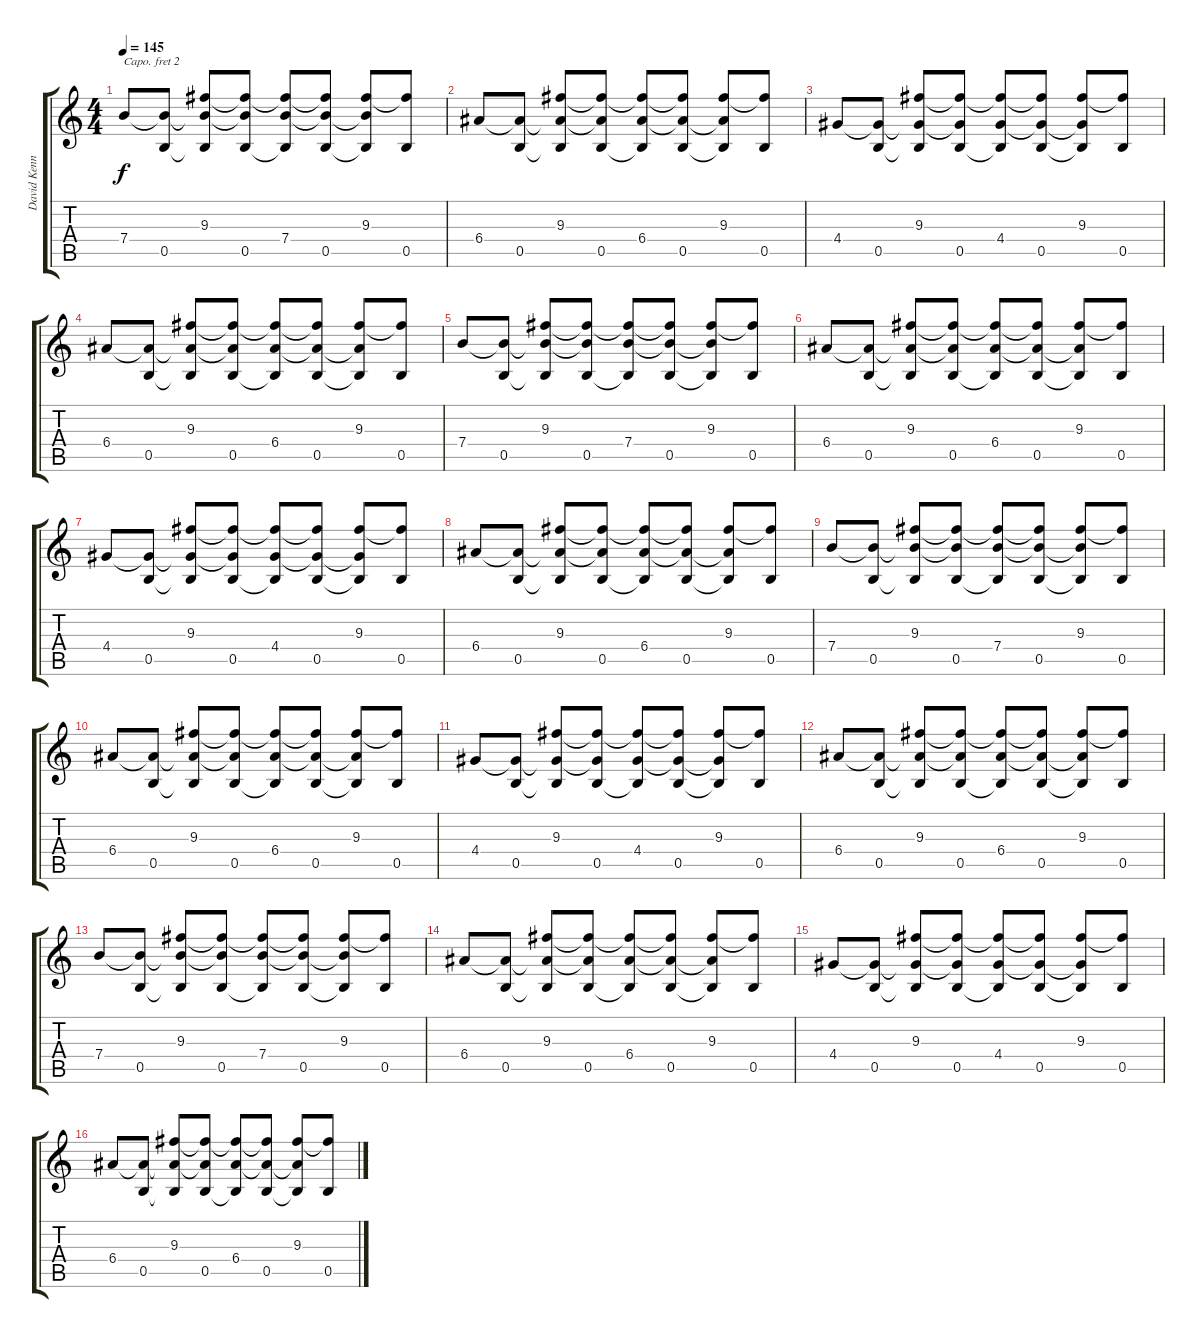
\track ("David Kennedy (Guitar 2)" "David Kenn") {instrument electricguitarclean}
\staff {score tabs}
\capo 2
\tuning (E4 B3 G3 D3 A2 E2) {hide}
\ts (4 4)
\tempo 145
\clef g2
\ks c
7.4.8{dy f} (7.4{t} 0.5).8 (9.3 7.4{t} 0.5{t}).8 (9.3{t} 7.4{t} 0.5).8 (9.3{t} 7.4 0.5{t}).8 (9.3{t} 7.4{t} 0.5).8 (9.3 7.4{t} 0.5{t}).8 (9.3{t} 0.5).8 |
6.4.8 (6.4{t} 0.5).8 (9.3 6.4{t} 0.5{t}).8 (9.3{t} 6.4{t} 0.5).8 (9.3{t} 6.4 0.5{t}).8 (9.3{t} 6.4{t} 0.5).8 (9.3 6.4{t} 0.5{t}).8 (9.3{t} 0.5).8 |
4.4.8 (4.4{t} 0.5).8 (9.3 4.4{t} 0.5{t}).8 (9.3{t} 4.4{t} 0.5).8 (9.3{t} 4.4 0.5{t}).8 (9.3{t} 4.4{t} 0.5).8 (9.3 4.4{t} 0.5{t}).8 (9.3{t} 0.5).8 |
6.4.8 (6.4{t} 0.5).8 (9.3 6.4{t} 0.5{t}).8 (9.3{t} 6.4{t} 0.5).8 (9.3{t} 6.4 0.5{t}).8 (9.3{t} 6.4{t} 0.5).8 (9.3 6.4{t} 0.5{t}).8 (9.3{t} 0.5).8 |
7.4.8 (7.4{t} 0.5).8 (9.3 7.4{t} 0.5{t}).8 (9.3{t} 7.4{t} 0.5).8 (9.3{t} 7.4 0.5{t}).8 (9.3{t} 7.4{t} 0.5).8 (9.3 7.4{t} 0.5{t}).8 (9.3{t} 0.5).8 |
6.4.8 (6.4{t} 0.5).8 (9.3 6.4{t} 0.5{t}).8 (9.3{t} 6.4{t} 0.5).8 (9.3{t} 6.4 0.5{t}).8 (9.3{t} 6.4{t} 0.5).8 (9.3 6.4{t} 0.5{t}).8 (9.3{t} 0.5).8 |
4.4.8 (4.4{t} 0.5).8 (9.3 4.4{t} 0.5{t}).8 (9.3{t} 4.4{t} 0.5).8 (9.3{t} 4.4 0.5{t}).8 (9.3{t} 4.4{t} 0.5).8 (9.3 4.4{t} 0.5{t}).8 (9.3{t} 0.5).8 |
6.4.8 (6.4{t} 0.5).8 (9.3 6.4{t} 0.5{t}).8 (9.3{t} 6.4{t} 0.5).8 (9.3{t} 6.4 0.5{t}).8 (9.3{t} 6.4{t} 0.5).8 (9.3 6.4{t} 0.5{t}).8 (9.3{t} 0.5).8 |
7.4.8 (7.4{t} 0.5).8 (9.3 7.4{t} 0.5{t}).8 (9.3{t} 7.4{t} 0.5).8 (9.3{t} 7.4 0.5{t}).8 (9.3{t} 7.4{t} 0.5).8 (9.3 7.4{t} 0.5{t}).8 (9.3{t} 0.5).8 |
6.4.8 (6.4{t} 0.5).8 (9.3 6.4{t} 0.5{t}).8 (9.3{t} 6.4{t} 0.5).8 (9.3{t} 6.4 0.5{t}).8 (9.3{t} 6.4{t} 0.5).8 (9.3 6.4{t} 0.5{t}).8 (9.3{t} 0.5).8 |
4.4.8 (4.4{t} 0.5).8 (9.3 4.4{t} 0.5{t}).8 (9.3{t} 4.4{t} 0.5).8 (9.3{t} 4.4 0.5{t}).8 (9.3{t} 4.4{t} 0.5).8 (9.3 4.4{t} 0.5{t}).8 (9.3{t} 0.5).8 |
6.4.8 (6.4{t} 0.5).8 (9.3 6.4{t} 0.5{t}).8 (9.3{t} 6.4{t} 0.5).8 (9.3{t} 6.4 0.5{t}).8 (9.3{t} 6.4{t} 0.5).8 (9.3 6.4{t} 0.5{t}).8 (9.3{t} 0.5).8 |
7.4.8 (7.4{t} 0.5).8 (9.3 7.4{t} 0.5{t}).8 (9.3{t} 7.4{t} 0.5).8 (9.3{t} 7.4 0.5{t}).8 (9.3{t} 7.4{t} 0.5).8 (9.3 7.4{t} 0.5{t}).8 (9.3{t} 0.5).8 |
6.4.8 (6.4{t} 0.5).8 (9.3 6.4{t} 0.5{t}).8 (9.3{t} 6.4{t} 0.5).8 (9.3{t} 6.4 0.5{t}).8 (9.3{t} 6.4{t} 0.5).8 (9.3 6.4{t} 0.5{t}).8 (9.3{t} 0.5).8 |
4.4.8 (4.4{t} 0.5).8 (9.3 4.4{t} 0.5{t}).8 (9.3{t} 4.4{t} 0.5).8 (9.3{t} 4.4 0.5{t}).8 (9.3{t} 4.4{t} 0.5).8 (9.3 4.4{t} 0.5{t}).8 (9.3{t} 0.5).8 |
6.4.8 (6.4{t} 0.5).8 (9.3 6.4{t} 0.5{t}).8 (9.3{t} 6.4{t} 0.5).8 (9.3{t} 6.4 0.5{t}).8 (9.3{t} 6.4{t} 0.5).8 (9.3 6.4{t} 0.5{t}).8 (9.3{t} 0.5).8
